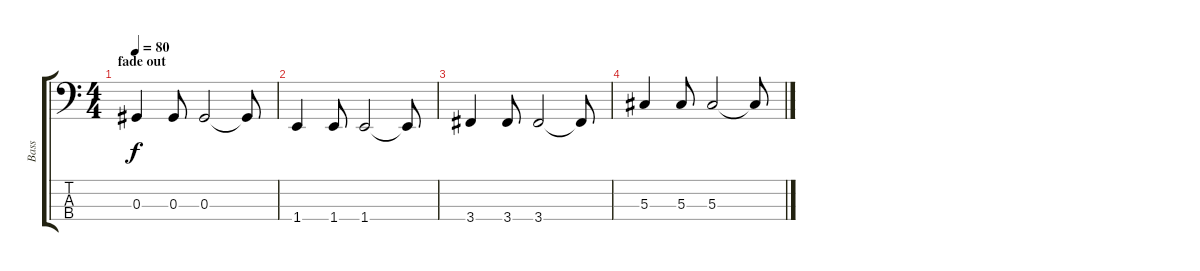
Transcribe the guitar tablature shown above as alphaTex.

\track ("Bass" "Bass") {instrument acousticbass}
\staff {score tabs}
\tuning (Gb2 Db2 Ab1 Eb1) {hide}
\ts (4 4)
\section ("" "fade out")
\tempo 80
\clef f4
\ks c
0.3.4{dy f} 0.3.8 0.3.2 0.3{t}.8 |
1.4.4 1.4.8 1.4.2 1.4{t}.8 |
3.4.4 3.4.8 3.4.2 3.4{t}.8 |
5.3.4 5.3.8 5.3.2 5.3{t}.8
